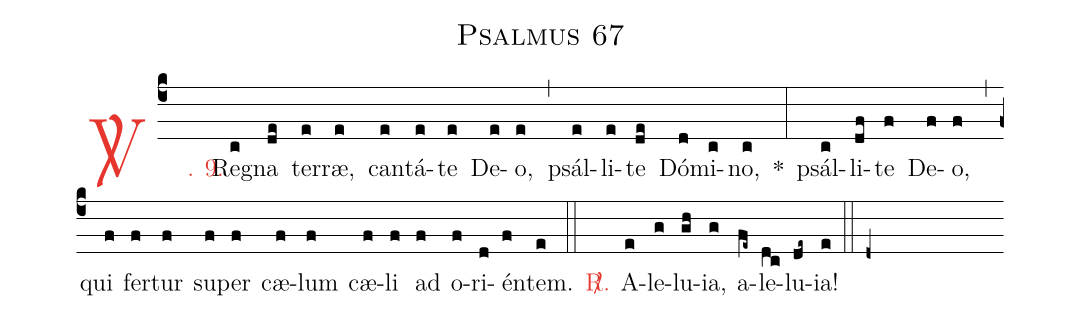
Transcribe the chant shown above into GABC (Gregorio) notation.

name: Psalmus 67;
%%
(c4)

<c><sp>V/</sp>. 9.</c>() Re(c)gna(de) ter(e)ræ,(e) can(e)tá(e)te(e) De(e)o,(e) (,) psál(e)li(e)te(de) Dó(d)mi(c)no,(c) *(:) psál(c)li(df)te(f) De(f)o,(f) (,) qui(f) fer(f)tur(f) su(f)per(f) cæ(f)lum(f) cæ(f)li(f) ad(f) o(f)ri(d)én(f)tem.(e)

(::)

<c><sp>R/</sp>.</c>() A(e)le(g)lu(gh)ia,(g) a(fe~)le(dc)lu(de~)ia!(e)

(::)

(d+)
